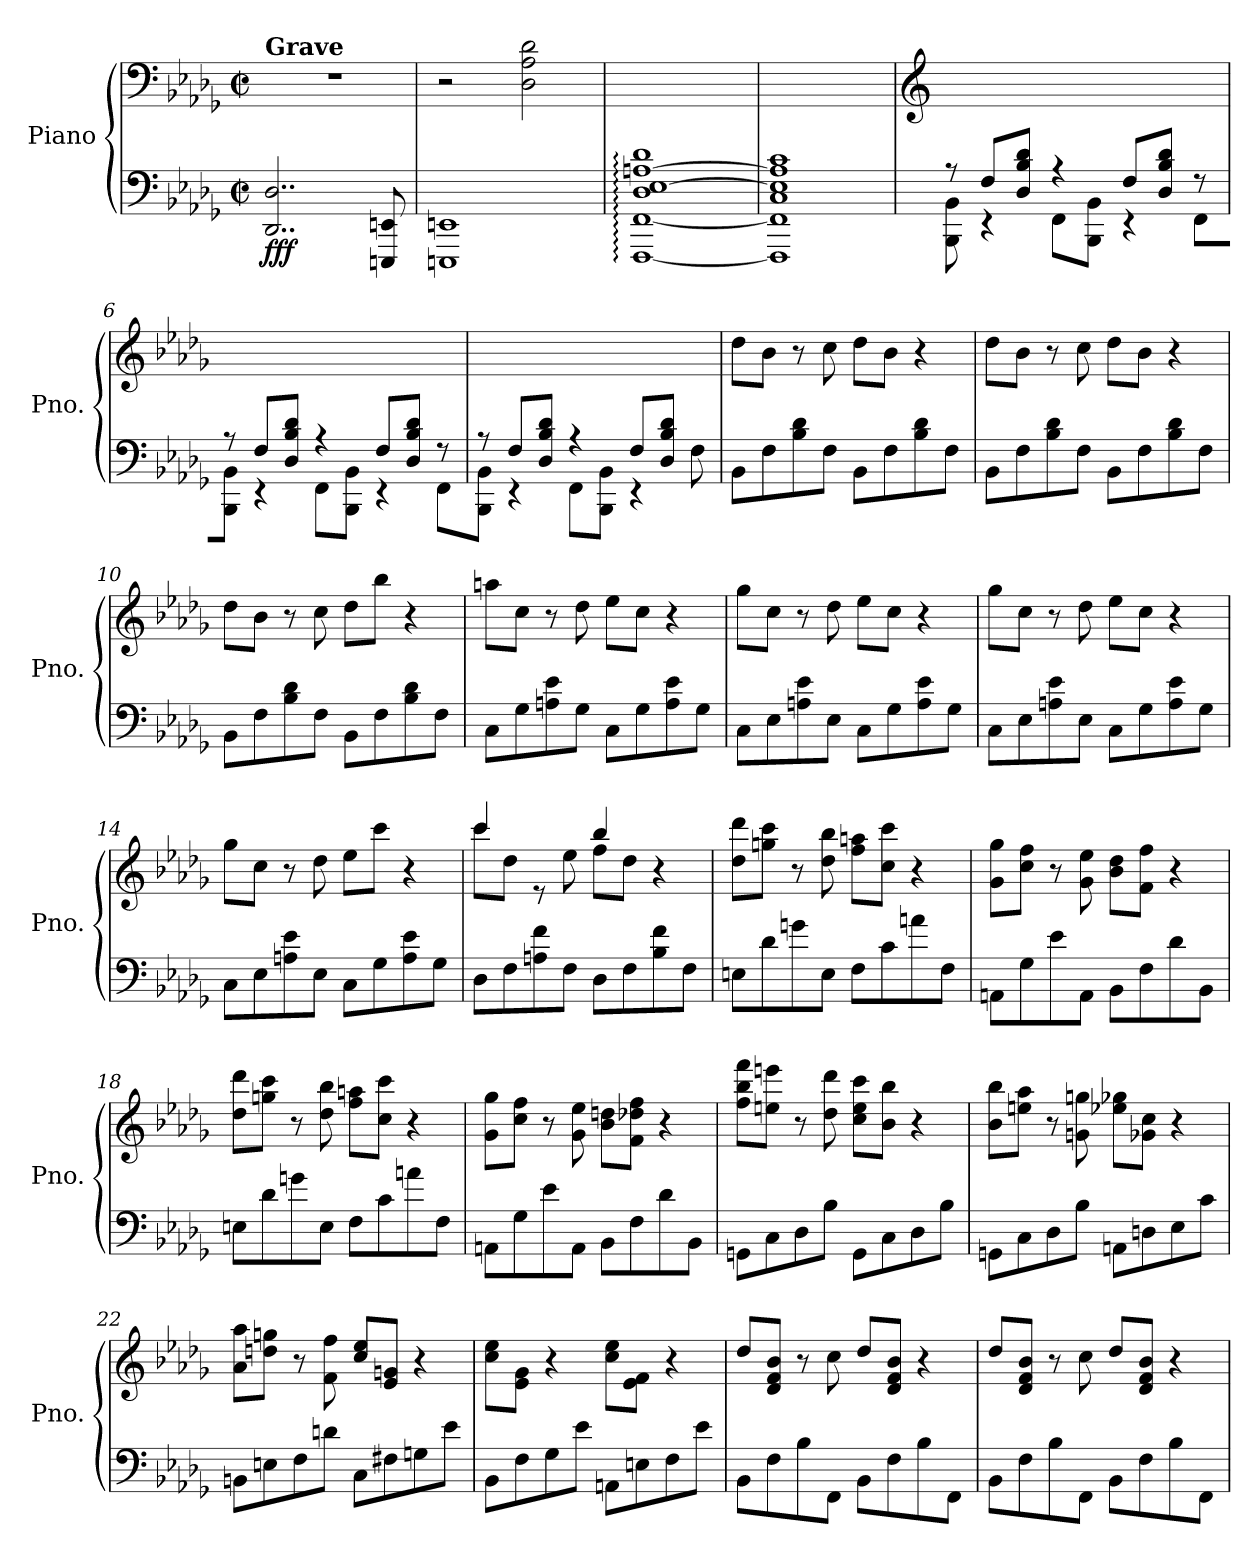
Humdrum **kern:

**kern	**kern	**dynam
*part1	*part1	*part1
*staff2	*staff1	*staff1/2
*I"Piano	*	*
*I'Pno.	*	*
*clefF4	*clefF4	*
*k[b-e-a-d-g-]	*k[b-e-a-d-g-]	*
*M2/2	*M2/2	*
*met(c|)	*met(c|)	*
=1	=1	=1
!	!LO:TX:a:B:t=Grave	!
!	!	!LO:DY:b=2
2..DD-/ 2..D-/	1r	fff
8EEEn/ 8EEn/	.	.
=2	=2	=2
1EEEn 1EEn	2r	.
.	2D-\ 2A-\ 2d-\	.
=3	=3	=3
[1FFF: [1FF: 1D-: [1E-: [1An: 1d-:	1ryy	.
=4	=4	=4
1FFF] 1FF] 1C 1E-] 1A] 1c	1ryy	.
=5	=5	=5
*	*clefG2	*
*	*MM245	*
*^	*	*
8r	8BBB-\ 8BB-\	1ryy	.
8F/L	4r	.	.
8D-/ 8B-/ 8d-/J	.	.	.
4r	8FF\L	.	.
.	8BBB-\ 8BB-\J	.	.
8F/L	4r	.	.
8D-/ 8B-/ 8d-/J	.	.	.
8r	8FF\L	.	.
=6	=6	=6	=6
8r	8BBB-\ 8BB-\J	1ryy	.
8F/L	4r	.	.
8D-/ 8B-/ 8d-/J	.	.	.
4r	8FF\L	.	.
.	8BBB-\ 8BB-\J	.	.
8F/L	4r	.	.
8D-/ 8B-/ 8d-/J	.	.	.
8r	8FF\L	.	.
=7	=7	=7	=7
8r	8BBB-\ 8BB-\J	1ryy	.
8F/L	4r	.	.
8D-/ 8B-/ 8d-/J	.	.	.
4r	8FF\L	.	.
.	8BBB-\ 8BB-\J	.	.
8F/L	4r	.	.
8D-/ 8B-/ 8d-/J	.	.	.
8ryy	8F\	.	.
*v	*v	*	*
=8	=8	=8
8BB-\L	8dd-\L	.
8F\	8b-\J	.
8B-\ 8d-\	8r	.
8F\J	8cc\	.
8BB-\L	8dd-\L	.
8F\	8b-\J	.
8B-\ 8d-\	4r	.
8F\J	.	.
!!LO:LB:g=z
=9	=9	=9
8BB-\L	8dd-\L	.
8F\	8b-\J	.
8B-\ 8d-\	8r	.
8F\J	8cc\	.
8BB-\L	8dd-\L	.
8F\	8b-\J	.
8B-\ 8d-\	4r	.
8F\J	.	.
=10	=10	=10
8BB-\L	8dd-\L	.
8F\	8b-\J	.
8B-\ 8d-\	8r	.
8F\J	8cc\	.
8BB-\L	8dd-\L	.
8F\	8bb-\J	.
8B-\ 8d-\	4r	.
8F\J	.	.
=11	=11	=11
8C\L	8aan\L	.
8G-\	8cc\J	.
8An\ 8e-\	8r	.
8G-\J	8dd-\	.
8C\L	8ee-\L	.
8G-\	8cc\J	.
8A\ 8e-\	4r	.
8G-\J	.	.
=12	=12	=12
8C\L	8gg-\L	.
8E-\	8cc\J	.
8An\ 8e-\	8r	.
8E-\J	8dd-\	.
8C\L	8ee-\L	.
8G-\	8cc\J	.
8A\ 8e-\	4r	.
8G-\J	.	.
=13	=13	=13
8C\L	8gg-\L	.
8E-\	8cc\J	.
8An\ 8e-\	8r	.
8E-\J	8dd-\	.
8C\L	8ee-\L	.
8G-\	8cc\J	.
8A\ 8e-\	4r	.
8G-\J	.	.
=14	=14	=14
8C\L	8gg-\L	.
8E-\	8cc\J	.
8An\ 8e-\	8r	.
8E-\J	8dd-\	.
8C\L	8ee-\L	.
8G-\	8ccc\J	.
8A\ 8e-\	4r	.
8G-\J	.	.
!!LO:LB:g=z
=15	=15	=15
*	*^	*
8D-\L	8ccc\L	4ccc/	.
8F\	8dd-\J	.	.
8An\ 8f\	8re	4ryy	.
8F\J	8ee-\	.	.
8D-\L	8ff\L	4bb-/	.
8F\	8dd-\J	.	.
8B-\ 8f\	4r	4ryy	.
8F\J	.	.	.
*	*v	*v	*
=16	=16	=16
8En\L	8dd-\ 8ddd-\L	.
8d-\	8ggn\ 8ccc\J	.
8gn\	8r	.
8E\J	8dd-\ 8bb-\	.
8F\L	8ff\ 8aan\L	.
8c\	8cc\ 8ccc\J	.
8an\	4r	.
8F\J	.	.
=17	=17	=17
8AAn\L	8g-\ 8gg-\L	.
8G-\	8cc\ 8ff\J	.
8e-\	8r	.
8AA\J	8g-\ 8ee-\	.
8BB-\L	8b-\ 8dd-\L	.
8F\	8f\ 8ff\J	.
8d-\	4r	.
8BB-\J	.	.
=18	=18	=18
8En\L	8dd-\ 8ddd-\L	.
8d-\	8ggn\ 8ccc\J	.
8gn\	8r	.
8E\J	8dd-\ 8bb-\	.
8F\L	8ff\ 8aan\L	.
8c\	8cc\ 8ccc\J	.
8an\	4r	.
8F\J	.	.
=19	=19	=19
8AAn\L	8g-\ 8gg-\L	.
8G-\	8cc\ 8ff\J	.
8e-\	8r	.
8AA\J	8g-\ 8ee-\	.
8BB-\L	8b-\ 8ddn\L	.
8F\	8f\ 8dd-X\ 8ff\J	.
8d-\	4r	.
8BB-\J	.	.
!!LO:LB:g=z
=20	=20	=20
8GGn\L	8ff\ 8bb-\ 8fff\L	.
8C\	8een\ 8eeen\J	.
8D-\	8r	.
8B-\J	8dd-\ 8ddd-\	.
8GG\L	8cc\ 8ee\ 8ccc\L	.
8C\	8b-\ 8bb-\J	.
8D-\	4r	.
8B-\J	.	.
=21	=21	=21
8GGn\L	8b-\ 8bb-\L	.
8C\	8een\ 8aa-\J	.
8D-\	8r	.
8B-\J	8gn\ 8ggn\	.
8AAn\L	8ee-X\ 8gg-X\L	.
8Dn\	8g-X\ 8cc\J	.
8E-\	4r	.
8c\J	.	.
=22	=22	=22
8BBn\L	8a-\ 8aa-\L	.
8En\	8ddn\ 8ggn\J	.
8F\	8r	.
8dn\J	8f\ 8ff\	.
8C\L	8cc/ 8ee-/L	.
8F#X\	8e-/ 8gn/J	.
8Gn\	4r	.
8e-\J	.	.
=23	=23	=23
8BB-\L	8cc\ 8ee-\L	.
8F\	8e-\ 8g-\J	.
8G-\	4r	.
8e-\J	.	.
8AAn\L	8cc\ 8ee-\L	.
8En\	8e-\ 8f\J	.
8F\	4r	.
8e-\J	.	.
=24	=24	=24
8BB-\L	8dd-/L	.
8F\	8d-/ 8f/ 8b-/J	.
8B-\	8r	.
8FF\J	8cc\	.
8BB-\L	8dd-/L	.
8F\	8d-/ 8f/ 8b-/J	.
8B-\	4r	.
8FF\J	.	.
!!LO:LB:g=z
=25	=25	=25
8BB-\L	8dd-/L	.
8F\	8d-/ 8f/ 8b-/J	.
8B-\	8r	.
8FF\J	8cc\	.
8BB-\L	8dd-/L	.
8F\	8d-/ 8f/ 8b-/J	.
8B-\	4r	.
8FF\J	.	.
=	=	=
*-	*-	*-
